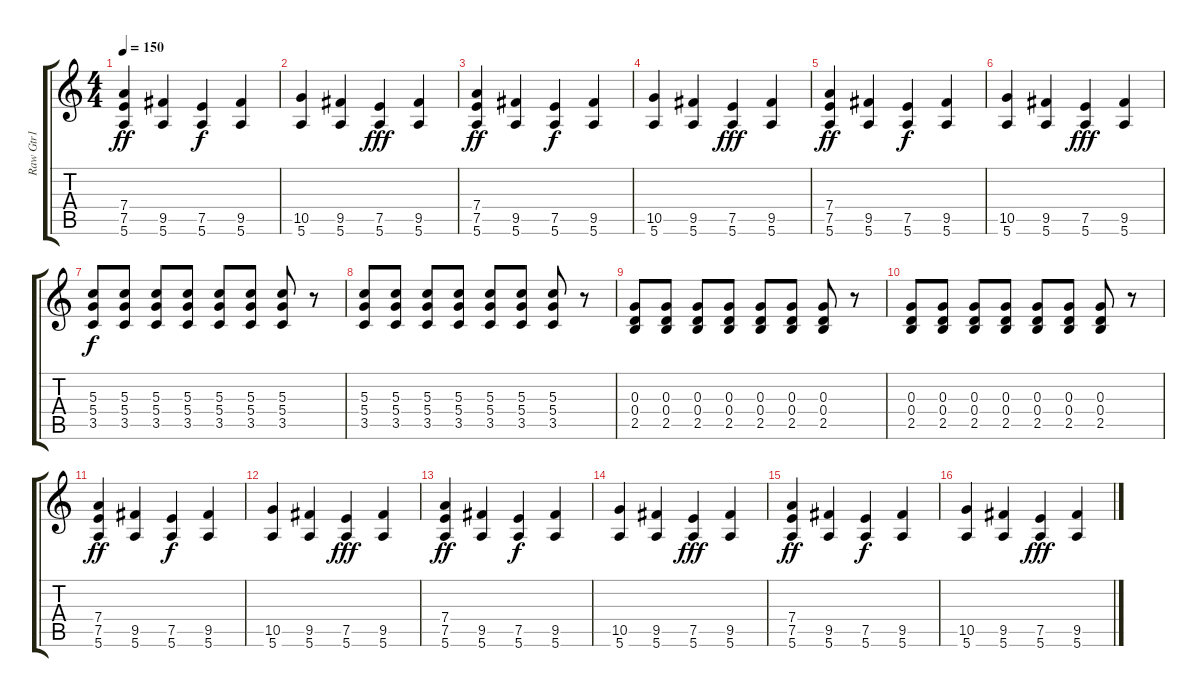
\track ("Raw Gtr1" "Raw Gtr1") {instrument distortionguitar}
\staff {score tabs}
\tuning (E4 B3 G3 D3 A2 E2) {hide}
\ts (4 4)
\tempo 150
\clef g2
\ks c
(7.4 7.5 5.6).4{dy ff} (9.5 5.6).4 (7.5 5.6).4{dy f} (9.5 5.6).4 |
(10.5 5.6).4 (9.5 5.6).4 (7.5 5.6).4{dy fff} (9.5 5.6).4 |
(7.4 7.5 5.6).4{dy ff} (9.5 5.6).4 (7.5 5.6).4{dy f} (9.5 5.6).4 |
(10.5 5.6).4 (9.5 5.6).4 (7.5 5.6).4{dy fff} (9.5 5.6).4 |
(7.4 7.5 5.6).4{dy ff} (9.5 5.6).4 (7.5 5.6).4{dy f} (9.5 5.6).4 |
(10.5 5.6).4 (9.5 5.6).4 (7.5 5.6).4{dy fff} (9.5 5.6).4 |
(5.3 5.4 3.5).8{dy f} (5.3 5.4 3.5).8 (5.3 5.4 3.5).8 (5.3 5.4 3.5).8 (5.3 5.4 3.5).8 (5.3 5.4 3.5).8 (5.3 5.4 3.5).8 r.8 |
(5.3 5.4 3.5).8 (5.3 5.4 3.5).8 (5.3 5.4 3.5).8 (5.3 5.4 3.5).8 (5.3 5.4 3.5).8 (5.3 5.4 3.5).8 (5.3 5.4 3.5).8 r.8 |
(0.3 0.4 2.5).8 (0.3 0.4 2.5).8 (0.3 0.4 2.5).8 (0.3 0.4 2.5).8 (0.3 0.4 2.5).8 (0.3 0.4 2.5).8 (0.3 0.4 2.5).8 r.8 |
(0.3 0.4 2.5).8 (0.3 0.4 2.5).8 (0.3 0.4 2.5).8 (0.3 0.4 2.5).8 (0.3 0.4 2.5).8 (0.3 0.4 2.5).8 (0.3 0.4 2.5).8 r.8 |
(7.4 7.5 5.6).4{dy ff} (9.5 5.6).4 (7.5 5.6).4{dy f} (9.5 5.6).4 |
(10.5 5.6).4 (9.5 5.6).4 (7.5 5.6).4{dy fff} (9.5 5.6).4 |
(7.4 7.5 5.6).4{dy ff} (9.5 5.6).4 (7.5 5.6).4{dy f} (9.5 5.6).4 |
(10.5 5.6).4 (9.5 5.6).4 (7.5 5.6).4{dy fff} (9.5 5.6).4 |
(7.4 7.5 5.6).4{dy ff} (9.5 5.6).4 (7.5 5.6).4{dy f} (9.5 5.6).4 |
(10.5 5.6).4 (9.5 5.6).4 (7.5 5.6).4{dy fff} (9.5 5.6).4
